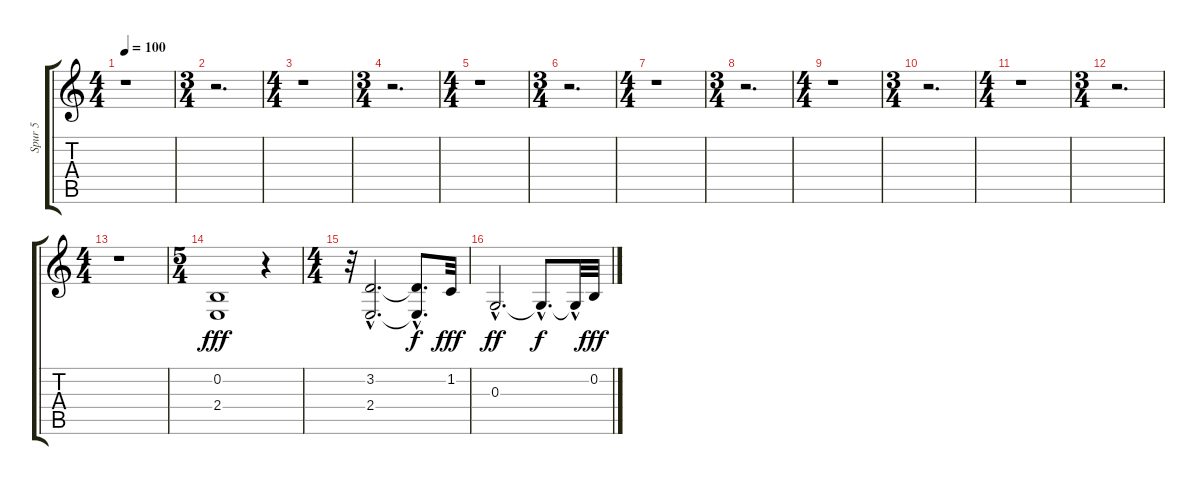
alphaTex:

\track ("Spur 5" "Spur 5") {instrument synthstrings1}
\staff {score tabs}
\tuning (E4 B3 G3 D3 A2 E2) {hide}
\ts (4 4)
\tempo 100
\clef g2
\ks c
r.1{dy f} |
\ts (3 4)
r.2{d} |
\ts (4 4)
r.1 |
\ts (3 4)
r.2{d} |
\ts (4 4)
r.1 |
\ts (3 4)
r.2{d} |
\ts (4 4)
r.1 |
\ts (3 4)
r.2{d} |
\ts (4 4)
r.1 |
\ts (3 4)
r.2{d} |
\ts (4 4)
r.1 |
\ts (3 4)
r.2{d} |
\ts (4 4)
r.1 |
\ts (5 4)
(0.2 2.4).1{dy fff} r.4 |
\ts (4 4)
r.32 (3.2{hac} 2.4{hac}).2{d} (3.2{hac t} 2.4{hac t}).8{d dy f} 1.2.32{dy fff} |
0.3{hac}.2{d dy ff} 0.3{hac t}.8{d dy f} 0.3{hac t}.32 0.2.32{dy fff}
